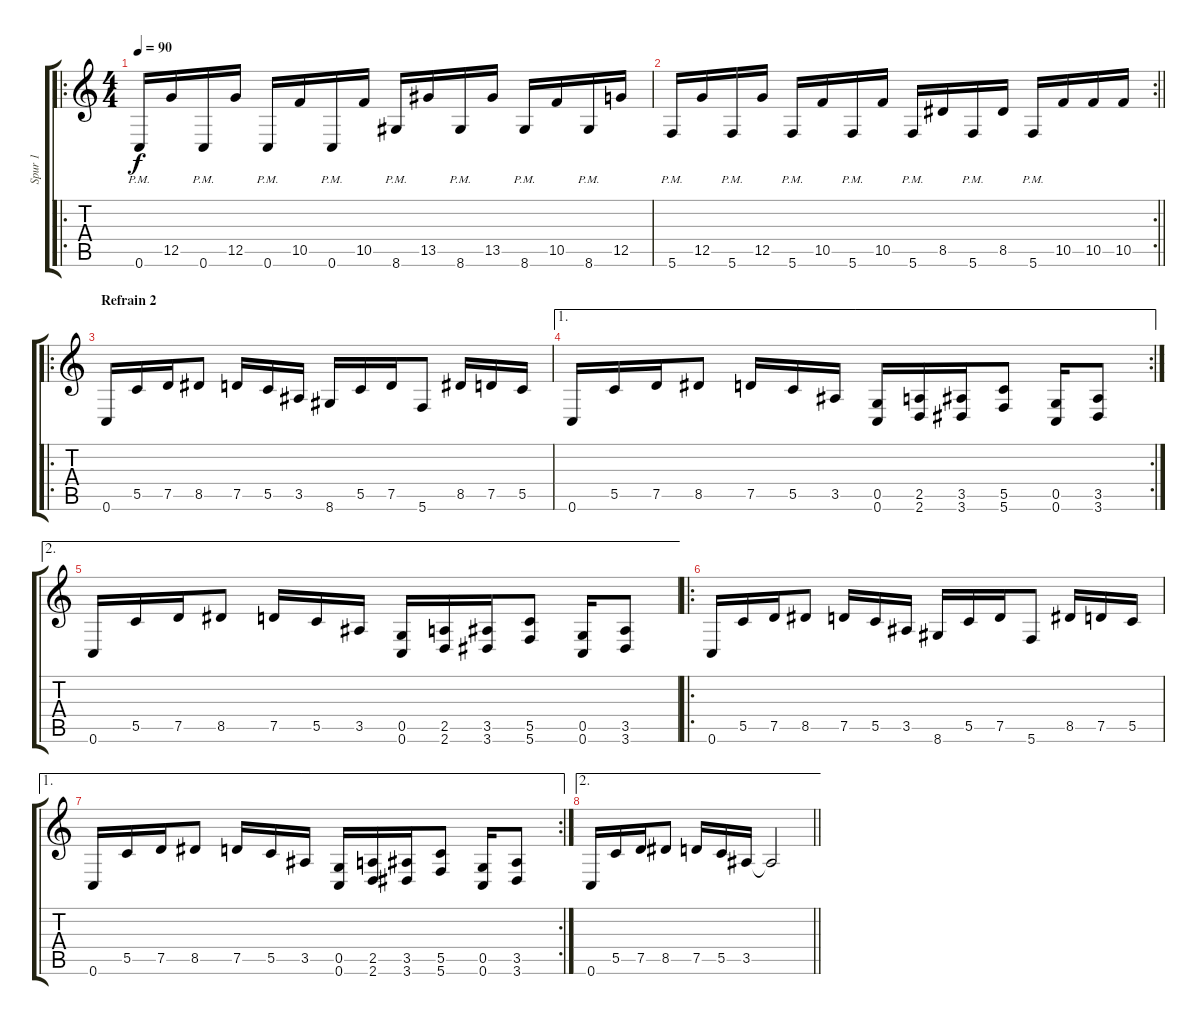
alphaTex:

\track ("Spur 1" "Spur 1") {instrument distortionguitar}
\staff {score tabs}
\tuning (D4 A3 F3 C3 G2 C2) {hide}
\ro
\ts (4 4)
\tempo 90
\clef g2
\ks c
0.6{pm}.16{dy f} 12.5.16 0.6{pm}.16 12.5.16 0.6{pm}.16 10.5.16 0.6{pm}.16 10.5.16 8.6{pm}.16 13.5.16 8.6{pm}.16 13.5.16 8.6{pm}.16 10.5.16 8.6{pm}.16 12.5.16 |
\rc 2
\barLineRight lightlight
5.6{pm}.16 12.5.16 5.6{pm}.16 12.5.16 5.6{pm}.16 10.5.16 5.6{pm}.16 10.5.16 5.6{pm}.16 8.5.16 5.6{pm}.16 8.5.16 5.6{pm}.16 10.5.16 10.5.16 10.5.16 |
\ro
\section ("" "Refrain 2")
0.6.16 5.5.16 7.5.16 8.5.8 7.5.16 5.5.16 3.5.16 8.6.16 5.5.16 7.5.16 5.6.8 8.5.16 7.5.16 5.5.16 |
\ae 1
\rc 2
0.6.16 5.5.16 7.5.16 8.5.8 7.5.16 5.5.16 3.5.16 (0.5 0.6).16 (2.5 2.6).16 (3.5 3.6).16 (5.5 5.6).8 (0.5 0.6).16 (3.5 3.6).8 |
\ae 2
0.6.16 5.5.16 7.5.16 8.5.8 7.5.16 5.5.16 3.5.16 (0.5 0.6).16 (2.5 2.6).16 (3.5 3.6).16 (5.5 5.6).8 (0.5 0.6).16 (3.5 3.6).8 |
\ro
0.6.16 5.5.16 7.5.16 8.5.8 7.5.16 5.5.16 3.5.16 8.6.16 5.5.16 7.5.16 5.6.8 8.5.16 7.5.16 5.5.16 |
\ae 1
\rc 2
0.6.16 5.5.16 7.5.16 8.5.8 7.5.16 5.5.16 3.5.16 (0.5 0.6).16 (2.5 2.6).16 (3.5 3.6).16 (5.5 5.6).8 (0.5 0.6).16 (3.5 3.6).8 |
\ae 2
\barLineRight lightlight
0.6.16 5.5.16 7.5.16 8.5.8 7.5.16 5.5.16 3.5.16 3.5{t}.2
